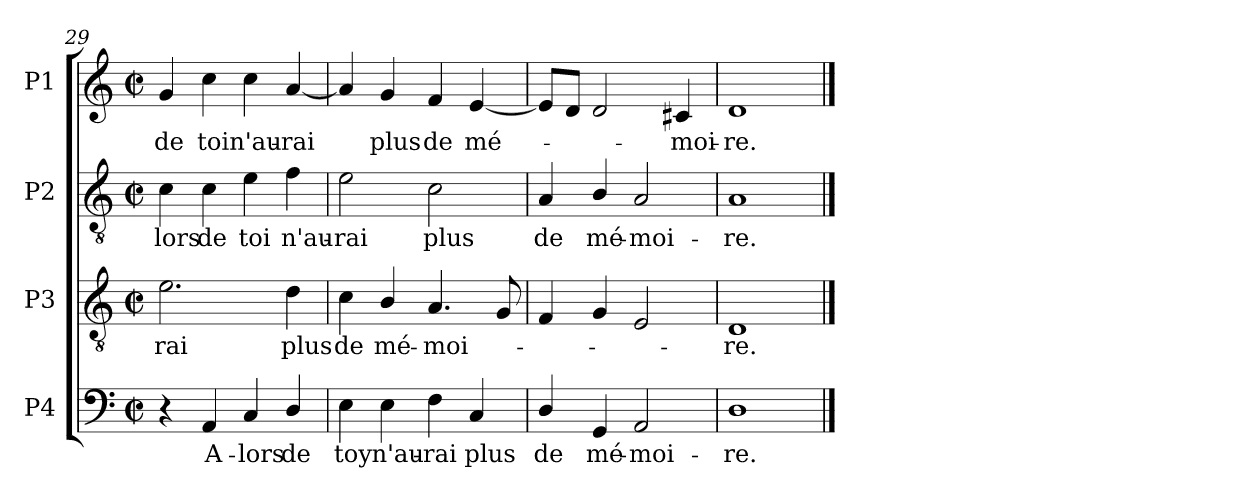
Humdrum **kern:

**kern	**text	**kern	**text	**kern	**text	**kern	**text
*part4	*part4	*part3	*part3	*part2	*part2	*part1	*part1
*staff4	*staff4	*staff3	*staff3	*staff2	*staff2	*staff1	*staff1
*I"P4	*	*I"P3	*	*I"P2	*	*I"P1	*
*clefF4	*	*clefGv2	*	*clefGv2	*	*clefG2	*
*	*	*ITrd7c12	*	*	*	*	*
*k[]	*	*k[]	*	*k[]	*	*k[]	*
*a:	*	*a:	*	*a:	*	*a:	*
*M2/2	*	*M2/2	*	*M2/2	*	*M2/2	*
*met(c|)	*	*met(c|)	*	*met(c|)	*	*met(c|)	*
=29	=29	=29	=29	=29	=29	=29	=29
!	!	!	!LO:LY:b:color=#000000	!	!	!	!
!	!	!	!	!	!LO:LY:b:color=#000000	!	!
!	!	!	!	!	!	!	!LO:LY:b:color=#000000
4r	.	2.Ei\	-rai	4ci\	-lors	4gi/	de
!	!LO:LY:b:color=#000000	!	!	!	!	!	!
!	!	!	!	!	!LO:LY:b:color=#000000	!	!
!	!	!	!	!	!	!	!LO:LY:b:color=#000000
4AAi/	A-	.	.	4ci\	de	4cci\	toi
!	!LO:LY:b:color=#000000	!	!	!	!	!	!
!	!	!	!	!	!LO:LY:b:color=#000000	!	!
!	!	!	!	!	!	!	!LO:LY:b:color=#000000
4Ci/	-lors	.	.	4ei\	toi	4cci\	n'au-
!	!LO:LY:b:color=#000000	!	!	!	!	!	!
!	!	!	!LO:LY:b:color=#000000	!	!	!	!
!	!	!	!	!	!LO:LY:b:color=#000000	!	!
!	!	!	!	!	!	!	!LO:LY:b:color=#000000
4Di/	de	4Di\	plus	4fi\	n'au-	[4ai/	-rai
=30	=30	=30	=30	=30	=30	=30	=30
!	!LO:LY:b:color=#000000	!	!	!	!	!	!
!	!	!	!LO:LY:b:color=#000000	!	!	!	!
!	!	!	!	!	!LO:LY:b:color=#000000	!	!
4Ei\	toy	4Ci\	de	2ei\	-rai	4ai/]	.
!	!LO:LY:b:color=#000000	!	!	!	!	!	!
!	!	!	!LO:LY:b:color=#000000	!	!	!	!
!	!	!	!	!	!	!	!LO:LY:b:color=#000000
4Ei\	n'au-	4BBi/	mé-	.	.	4gi/	plus
!	!LO:LY:b:color=#000000	!	!	!	!	!	!
!	!	!	!LO:LY:b:color=#000000	!	!	!	!
!	!	!	!	!	!LO:LY:b:color=#000000	!	!
!	!	!	!	!	!	!	!LO:LY:b:color=#000000
4Fi\	-rai	4.AAi/	-moi-	2ci\	plus	4fi/	de
!	!LO:LY:b:color=#000000	!	!	!	!	!	!
!	!	!	!	!	!	!	!LO:LY:b:color=#000000
4Ci/	plus	.	.	.	.	[4ei/	mé-
.	.	8GGi/	.	.	.	.	.
=31	=31	=31	=31	=31	=31	=31	=31
!	!LO:LY:b:color=#000000	!	!	!	!	!	!
!	!	!	!	!	!LO:LY:b:color=#000000	!	!
4Di/	de	4FFi/	.	4Ai/	de	8ei/L]	.
.	.	.	.	.	.	8di/J	.
!	!LO:LY:b:color=#000000	!	!	!	!	!	!
!	!	!	!	!	!LO:LY:b:color=#000000	!	!
4GGi/	mé-	4GGi/	.	4Bi/	mé-	2di/	.
!	!LO:LY:b:color=#000000	!	!	!	!	!	!
!	!	!	!	!	!LO:LY:b:color=#000000	!	!
2AAi/	-moi-	2EEi/	.	2Ai/	-moi-	.	.
!	!	!	!	!	!	!	!LO:LY:b:color=#000000
.	.	.	.	.	.	4c#Xi/	-moi-
=32	=32	=32	=32	=32	=32	=32	=32
!	!LO:LY:b:color=#000000	!	!	!	!	!	!
!	!	!	!LO:LY:b:color=#000000	!	!	!	!
!	!	!	!	!	!LO:LY:b:color=#000000	!	!
!	!	!	!	!	!	!	!LO:LY:b:color=#000000
1Di	-re.	1DDi	-re.	1Ai	-re.	1di	-re.
==	==	==	==	==	==	==	==
*-	*-	*-	*-	*-	*-	*-	*-
